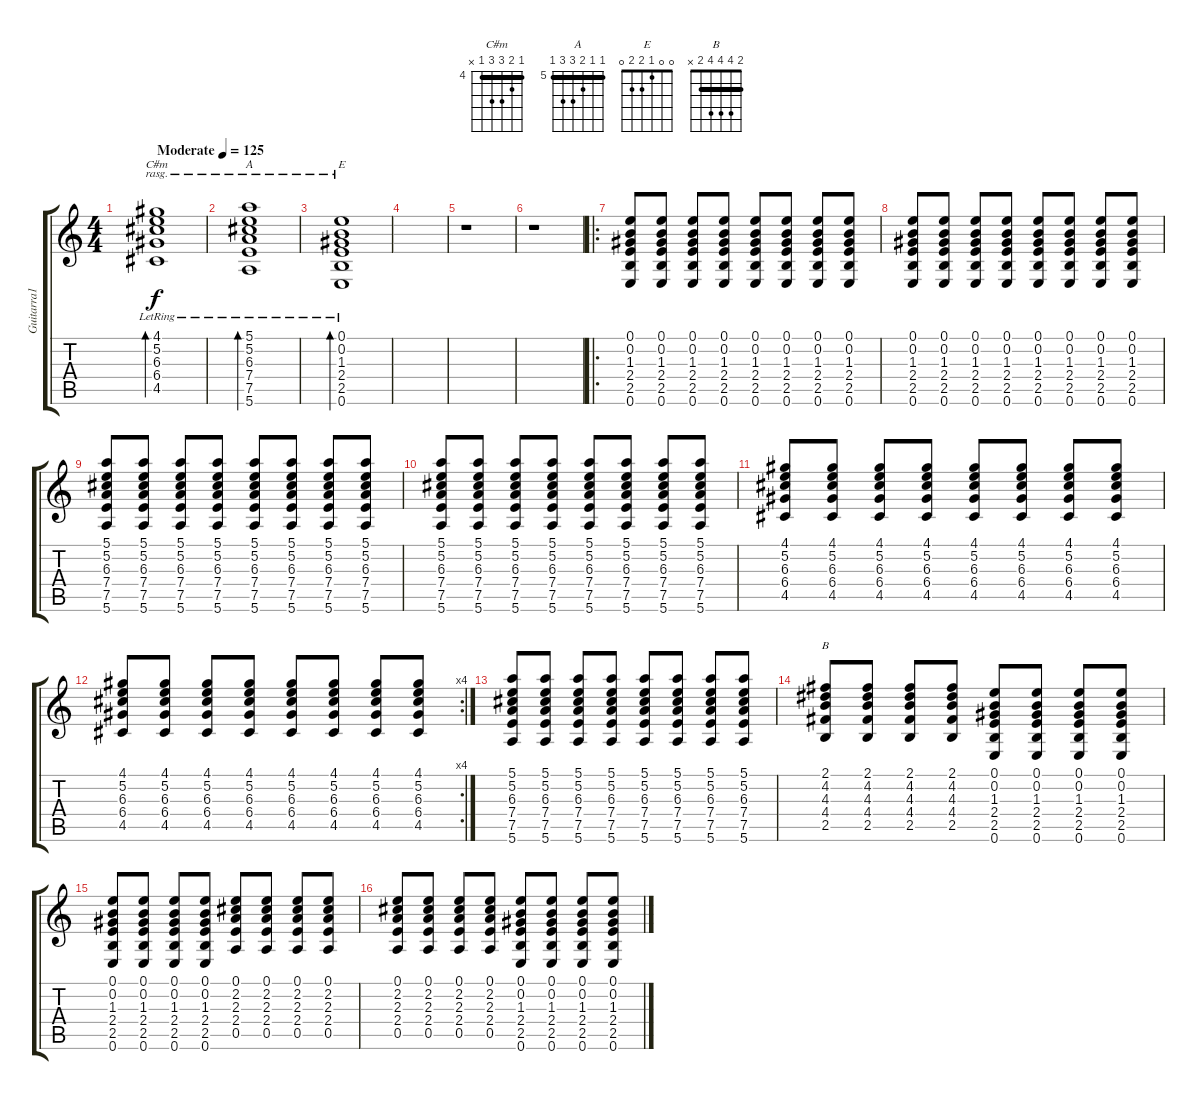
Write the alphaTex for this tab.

\track ("Guitarra1" "Guitarra1") {instrument electricguitarclean}
\staff {score tabs}
\tuning (E4 B3 G3 D3 A2 E2) {hide}
\chord ("C#m" 4 5 6 6 4 x) {firstfret 4 barre 4}
\chord ("A" 5 5 6 7 7 5) {firstfret 5 barre 5}
\chord ("E" 0 0 1 2 2 0)
\chord ("B" 2 4 4 4 2 x) {barre 2}
\ts (4 4)
\tempo (125 "Moderate")
\clef g2
\ks c
(4.1{lr} 5.2 6.3 6.4 4.5).1{bd 240 ch "C#m" rasg ii dy f instrument electricguitarclean} |
(5.1 5.2 6.3 7.4 7.5{lr} 5.6).1{bd 240 ch "A" rasg ii} |
(0.1 0.2 1.3 2.4{lr} 2.5 0.6).1{bd 240 ch "E" rasg ii} |
|
r.1 |
r.1 |
\ro
(0.1 0.2 1.3 2.4 2.5 0.6).8 (0.1 0.2 1.3 2.4 2.5 0.6).8 (0.1 0.2 1.3 2.4 2.5 0.6).8 (0.1 0.2 1.3 2.4 2.5 0.6).8 (0.1 0.2 1.3 2.4 2.5 0.6).8 (0.1 0.2 1.3 2.4 2.5 0.6).8 (0.1 0.2 1.3 2.4 2.5 0.6).8 (0.1 0.2 1.3 2.4 2.5 0.6).8 |
(0.1 0.2 1.3 2.4 2.5 0.6).8 (0.1 0.2 1.3 2.4 2.5 0.6).8 (0.1 0.2 1.3 2.4 2.5 0.6).8 (0.1 0.2 1.3 2.4 2.5 0.6).8 (0.1 0.2 1.3 2.4 2.5 0.6).8 (0.1 0.2 1.3 2.4 2.5 0.6).8 (0.1 0.2 1.3 2.4 2.5 0.6).8 (0.1 0.2 1.3 2.4 2.5 0.6).8 |
(5.1 5.2 6.3 7.4 7.5 5.6).8 (5.1 5.2 6.3 7.4 7.5 5.6).8 (5.1 5.2 6.3 7.4 7.5 5.6).8 (5.1 5.2 6.3 7.4 7.5 5.6).8 (5.1 5.2 6.3 7.4 7.5 5.6).8 (5.1 5.2 6.3 7.4 7.5 5.6).8 (5.1 5.2 6.3 7.4 7.5 5.6).8 (5.1 5.2 6.3 7.4 7.5 5.6).8 |
(5.1 5.2 6.3 7.4 7.5 5.6).8 (5.1 5.2 6.3 7.4 7.5 5.6).8 (5.1 5.2 6.3 7.4 7.5 5.6).8 (5.1 5.2 6.3 7.4 7.5 5.6).8 (5.1 5.2 6.3 7.4 7.5 5.6).8 (5.1 5.2 6.3 7.4 7.5 5.6).8 (5.1 5.2 6.3 7.4 7.5 5.6).8 (5.1 5.2 6.3 7.4 7.5 5.6).8 |
(4.1 5.2 6.3 6.4 4.5).8 (4.1 5.2 6.3 6.4 4.5).8 (4.1 5.2 6.3 6.4 4.5).8 (4.1 5.2 6.3 6.4 4.5).8 (4.1 5.2 6.3 6.4 4.5).8 (4.1 5.2 6.3 6.4 4.5).8 (4.1 5.2 6.3 6.4 4.5).8 (4.1 5.2 6.3 6.4 4.5).8 |
\rc 4
(4.1 5.2 6.3 6.4 4.5).8 (4.1 5.2 6.3 6.4 4.5).8 (4.1 5.2 6.3 6.4 4.5).8 (4.1 5.2 6.3 6.4 4.5).8 (4.1 5.2 6.3 6.4 4.5).8 (4.1 5.2 6.3 6.4 4.5).8 (4.1 5.2 6.3 6.4 4.5).8 (4.1 5.2 6.3 6.4 4.5).8 |
(5.1 5.2 6.3 7.4 7.5 5.6).8 (5.1 5.2 6.3 7.4 7.5 5.6).8 (5.1 5.2 6.3 7.4 7.5 5.6).8 (5.1 5.2 6.3 7.4 7.5 5.6).8 (5.1 5.2 6.3 7.4 7.5 5.6).8 (5.1 5.2 6.3 7.4 7.5 5.6).8 (5.1 5.2 6.3 7.4 7.5 5.6).8 (5.1 5.2 6.3 7.4 7.5 5.6).8 |
(2.1 4.2 4.3 4.4 2.5).8{ch "B"} (2.1 4.2 4.3 4.4 2.5).8 (2.1 4.2 4.3 4.4 2.5).8 (2.1 4.2 4.3 4.4 2.5).8 (0.1 0.2 1.3 2.4 2.5 0.6).8 (0.1 0.2 1.3 2.4 2.5 0.6).8 (0.1 0.2 1.3 2.4 2.5 0.6).8 (0.1 0.2 1.3 2.4 2.5 0.6).8 |
(0.1 0.2 1.3 2.4 2.5 0.6).8 (0.1 0.2 1.3 2.4 2.5 0.6).8 (0.1 0.2 1.3 2.4 2.5 0.6).8 (0.1 0.2 1.3 2.4 2.5 0.6).8 (0.1 2.2 2.3 2.4 0.5).8 (0.1 2.2 2.3 2.4 0.5).8 (0.1 2.2 2.3 2.4 0.5).8 (0.1 2.2 2.3 2.4 0.5).8 |
(0.1 2.2 2.3 2.4 0.5).8 (0.1 2.2 2.3 2.4 0.5).8 (0.1 2.2 2.3 2.4 0.5).8 (0.1 2.2 2.3 2.4 0.5).8 (0.1 0.2 1.3 2.4 2.5 0.6).8 (0.1 0.2 1.3 2.4 2.5 0.6).8 (0.1 0.2 1.3 2.4 2.5 0.6).8 (0.1 0.2 1.3 2.4 2.5 0.6).8
